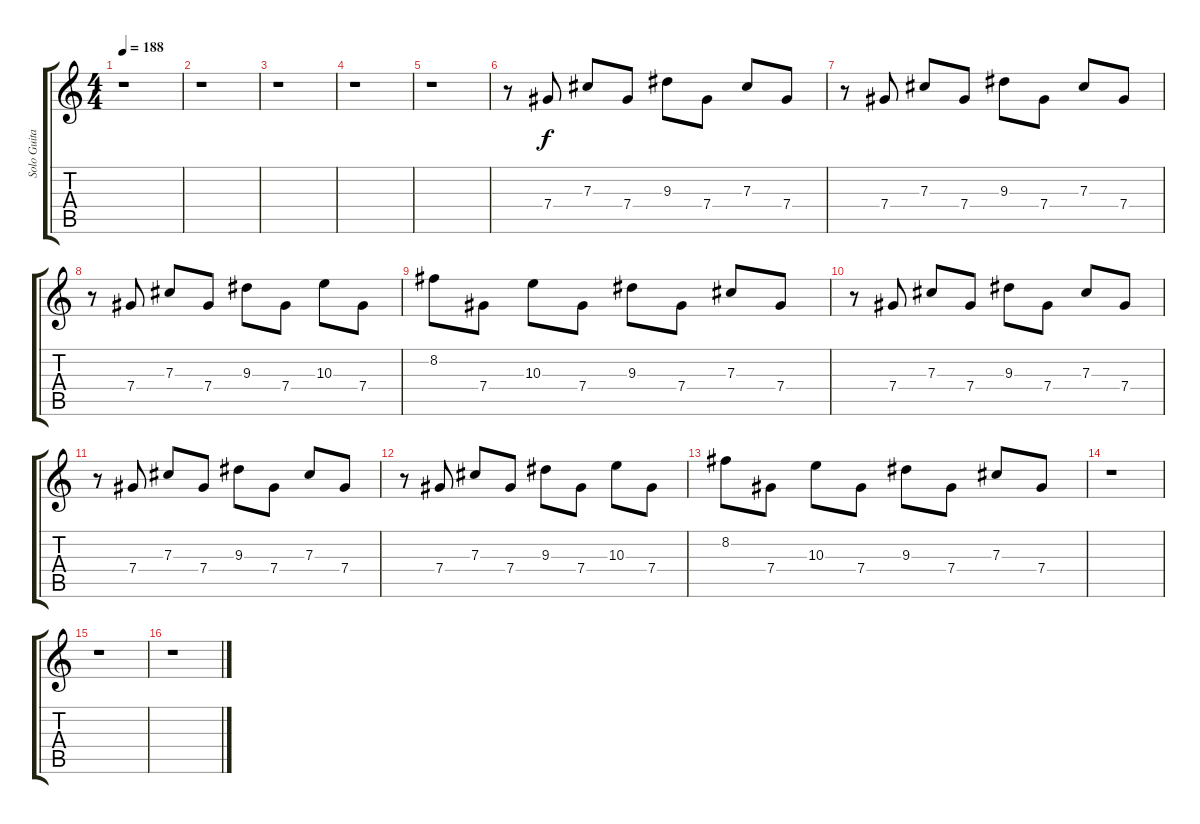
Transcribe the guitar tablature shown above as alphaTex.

\track ("Solo Guitar" "Solo Guita") {instrument overdrivenguitar}
\staff {score tabs}
\tuning (Eb4 Bb3 Gb3 Db3 Ab2 Eb2) {hide}
\ts (4 4)
\tempo 188
\clef g2
\ks c
r.1{dy f} |
r.1 |
r.1 |
r.1 |
r.1 |
r.8 7.4.8 7.3.8 7.4.8 9.3.8 7.4.8 7.3.8 7.4.8 |
r.8 7.4.8 7.3.8 7.4.8 9.3.8 7.4.8 7.3.8 7.4.8 |
r.8 7.4.8 7.3.8 7.4.8 9.3.8 7.4.8 10.3.8 7.4.8 |
8.2.8 7.4.8 10.3.8 7.4.8 9.3.8 7.4.8 7.3.8 7.4.8 |
r.8 7.4.8 7.3.8 7.4.8 9.3.8 7.4.8 7.3.8 7.4.8 |
r.8 7.4.8 7.3.8 7.4.8 9.3.8 7.4.8 7.3.8 7.4.8 |
r.8 7.4.8 7.3.8 7.4.8 9.3.8 7.4.8 10.3.8 7.4.8 |
8.2.8 7.4.8 10.3.8 7.4.8 9.3.8 7.4.8 7.3.8 7.4.8 |
r.1 |
r.1 |
r.1
